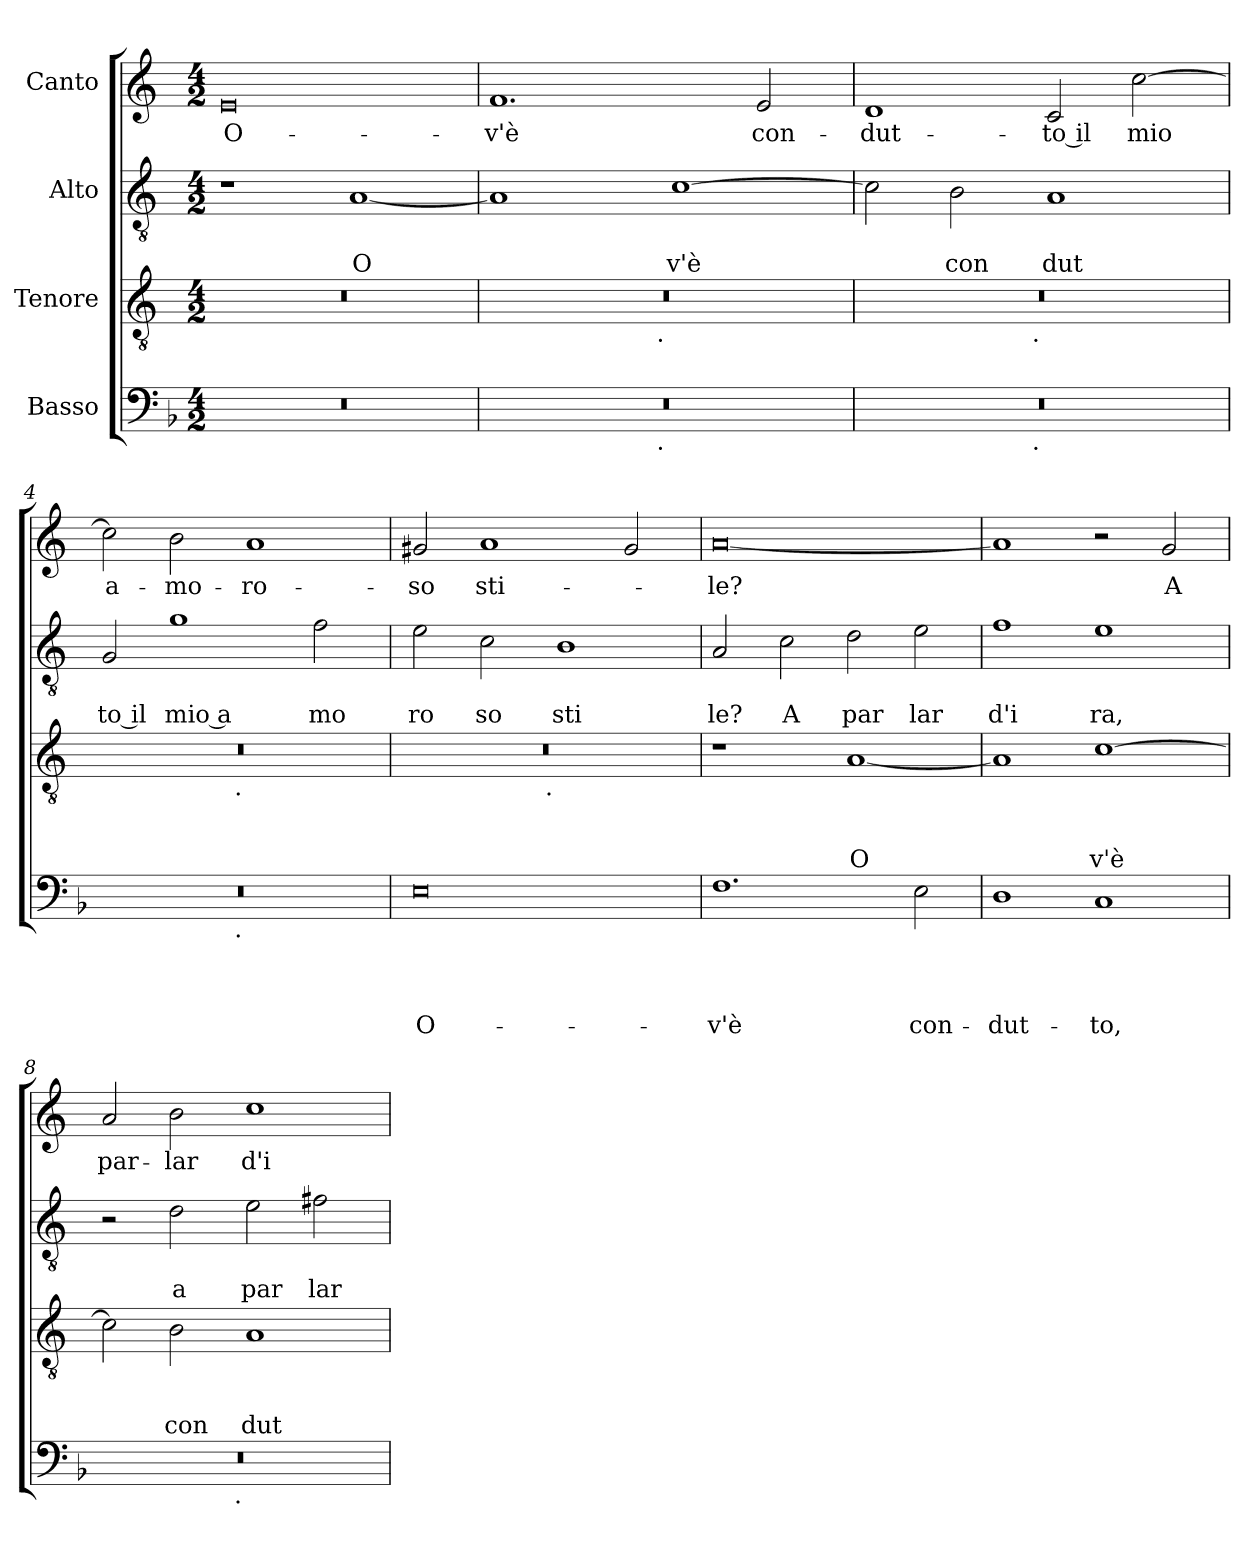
**kern	**text	**text	**text	**text	**kern	**text	**text	**text	**kern	**text	**text	**kern	**text
*part4	*part4	*part4	*part4	*part4	*part3	*part3	*part3	*part3	*part2	*part2	*part2	*part1	*part1
*staff4	*staff4	*staff4	*staff4	*staff4	*staff3	*staff3	*staff3	*staff3	*staff2	*staff2	*staff2	*staff1	*staff1
*I"Basso	*	*	*	*	*I"Tenore	*	*	*	*I"Alto	*	*	*I"Canto	*
*clefF4	*	*	*	*	*clefGv2	*	*	*	*clefGv2	*	*	*clefG2	*
*	*	*	*	*	*ITrd-3c-5	*	*	*	*ITrd-3c-5	*	*	*ITrd-3c-5	*
*k[b-]	*	*	*	*	*k[b-]	*	*	*	*k[b-]	*	*	*k[b-]	*
*F:	*	*	*	*	*F:	*	*	*	*F:	*	*	*F:	*
*M4/2	*	*	*	*	*M4/2	*	*	*	*M4/2	*	*	*M4/2	*
=1	=1	=1	=1	=1	=1	=1	=1	=1	=1	=1	=1	=1	=1
!	!	!	!	!	!	!	!	!	!	!	!	!	!LO:LY:b
0r	.	.	.	.	0r	.	.	.	1r	.	.	0a	O-
!	!	!	!	!	!	!	!	!	!	!	!LO:LY:b	!	!
.	.	.	.	.	.	.	.	.	[<1d	.	O	.	.
=2	=2	=2	=2	=2	=2	=2	=2	=2	=2	=2	=2	=2	=2
!	!	!	!	!	!	!	!	!	!	!	!	!	!LO:LY:b
*^	*	*	*	*	*^	*	*	*	*	*	*	*	*
0r	2ryy	.	.	.	.	0r	2ryy	.	.	.	1d]	.	.	1.b-	-v'è
.	4...ryy	.	.	.	.	.	4...ryy	.	.	.	.	.	.	.	.
!	!	!	!	!	!	!	!LO:TX:b:t=.	!	!	!	!	!	!	!	!
!	!LO:TX:b:t=.	!	!	!	!	!	!	!	!	!	!	!	!	!	!
.	1ryy	.	.	.	.	.	1ryy	.	.	.	.	.	.	.	.
!	!	!	!	!	!	!	!	!	!	!	!	!	!LO:LY:b	!	!
.	.	.	.	.	.	.	.	.	.	.	[>1f	.	v'è	.	.
!	!	!	!	!	!	!	!	!	!	!	!	!	!	!	!LO:LY:b
.	.	.	.	.	.	.	.	.	.	.	.	.	.	2a/	con-
.	32ryy	.	.	.	.	.	32ryy	.	.	.	.	.	.	.	.
=3	=3	=3	=3	=3	=3	=3	=3	=3	=3	=3	=3	=3	=3	=3	=3
!	!	!	!	!	!	!	!	!	!	!	!	!	!	!	!LO:LY:b
0r	2ryy	.	.	.	.	0r	2ryy	.	.	.	2f\]	.	.	1g	-dut-
!	!	!	!	!	!	!	!	!	!	!	!	!	!LO:LY:b	!	!
.	4...ryy	.	.	.	.	.	4...ryy	.	.	.	2e\	.	con	.	.
!	!	!	!	!	!	!	!LO:TX:b:t=.	!	!	!	!	!	!	!	!
!	!LO:TX:b:t=.	!	!	!	!	!	!	!	!	!	!	!	!	!	!
.	1ryy	.	.	.	.	.	1ryy	.	.	.	.	.	.	.	.
!	!	!	!	!	!	!	!	!	!	!	!	!	!LO:LY:b	!	!LO:LY:b:rj
.	.	.	.	.	.	.	.	.	.	.	1d	.	dut	2f/	-to il
!	!	!	!	!	!	!	!	!	!	!	!	!	!	!	!LO:LY:b
.	.	.	.	.	.	.	.	.	.	.	.	.	.	[>2ff\	mio
.	32ryy	.	.	.	.	.	32ryy	.	.	.	.	.	.	.	.
=4	=4	=4	=4	=4	=4	=4	=4	=4	=4	=4	=4	=4	=4	=4	=4
!	!	!	!	!	!	!	!	!	!	!	!	!	!LO:LY:b:rj	!	!LO:LY:b:rj
0r	2ryy	.	.	.	.	0r	2ryy	.	.	.	2c/	.	to il	2ff\]	a-
!	!	!	!	!	!	!	!	!	!	!	!	!	!LO:LY:b:rj	!	!LO:LY:b
.	4...ryy	.	.	.	.	.	4...ryy	.	.	.	1cc	.	mio a	2ee\	-mo-
!	!	!	!	!	!	!	!LO:TX:b:t=.	!	!	!	!	!	!	!	!
!	!LO:TX:b:t=.	!	!	!	!	!	!	!	!	!	!	!	!	!	!
.	1ryy	.	.	.	.	.	1ryy	.	.	.	.	.	.	.	.
!	!	!	!	!	!	!	!	!	!	!	!	!	!	!	!LO:LY:b
.	.	.	.	.	.	.	.	.	.	.	.	.	.	1dd	-ro-
!	!	!	!	!	!	!	!	!	!	!	!	!	!LO:LY:b	!	!
.	.	.	.	.	.	.	.	.	.	.	2b-\	.	mo	.	.
.	32ryy	.	.	.	.	.	32ryy	.	.	.	.	.	.	.	.
=5	=5	=5	=5	=5	=5	=5	=5	=5	=5	=5	=5	=5	=5	=5	=5
!	!	!	!	!	!LO:LY:b	!	!	!	!	!	!	!	!LO:LY:b	!	!LO:LY:b
*v	*v	*	*	*	*	*	*	*	*	*	*	*	*	*	*
0E	.	.	.	O-	0r	2ryy	.	.	.	2a\	.	ro	2cc#X/	-so
!	!	!	!	!	!	!	!	!	!	!	!	!LO:LY:b	!	!LO:LY:b
.	.	.	.	.	.	4...ryy	.	.	.	2f\	.	so	1dd	sti-
!	!	!	!	!	!	!LO:TX:b:t=.	!	!	!	!	!	!	!	!
.	.	.	.	.	.	1ryy	.	.	.	.	.	.	.	.
!	!	!	!	!	!	!	!	!	!	!	!	!LO:LY:b	!	!
.	.	.	.	.	.	.	.	.	.	1e	.	sti	.	.
.	.	.	.	.	.	.	.	.	.	.	.	.	2cc#/	.
.	.	.	.	.	.	32ryy	.	.	.	.	.	.	.	.
!!LO:LB:g=z
=6	=6	=6	=6	=6	=6	=6	=6	=6	=6	=6	=6	=6	=6	=6
!	!	!	!	!LO:LY:b	!	!	!	!	!	!	!	!LO:LY:b	!	!LO:LY:b
*	*	*	*	*	*v	*v	*	*	*	*	*	*	*	*
1.F	.	.	.	-v'è	1r	.	.	.	2d/	.	le?	[<0dd	-le?
!	!	!	!	!	!	!	!	!	!	!	!LO:LY:b	!	!
.	.	.	.	.	.	.	.	.	2f\	.	A	.	.
!	!	!	!	!	!	!	!	!LO:LY:b	!	!	!LO:LY:b	!	!
.	.	.	.	.	[<1d	.	.	O	2g\	.	par	.	.
!	!	!	!	!LO:LY:b	!	!	!	!	!	!	!LO:LY:b	!	!
2E\	.	.	.	con-	.	.	.	.	2a\	.	lar	.	.
=7	=7	=7	=7	=7	=7	=7	=7	=7	=7	=7	=7	=7	=7
!	!	!	!	!LO:LY:b	!	!	!	!	!	!	!LO:LY:b	!	!
1D	.	.	.	-dut-	1d]	.	.	.	1b-	.	d'i	1dd]	.
!	!	!	!	!LO:LY:b	!	!	!	!LO:LY:b	!	!	!LO:LY:b	!	!
1C	.	.	.	-to,	[>1f	.	.	v'è	1a	.	ra,	2r	.
!	!	!	!	!	!	!	!	!	!	!	!	!	!LO:LY:b
.	.	.	.	.	.	.	.	.	.	.	.	2cc/	A
=8	=8	=8	=8	=8	=8	=8	=8	=8	=8	=8	=8	=8	=8
!	!	!	!	!	!	!	!	!	!	!	!	!	!LO:LY:b
*^	*	*	*	*	*	*	*	*	*	*	*	*	*
0r	2ryy	.	.	.	.	2f\]	.	.	.	2r	.	.	2dd/	par-
!	!	!	!	!	!	!	!	!	!LO:LY:b	!	!	!LO:LY:b	!	!LO:LY:b
.	4...ryy	.	.	.	.	2e\	.	.	con	2g\	.	a	2ee\	-lar
!	!LO:TX:b:t=.	!	!	!	!	!	!	!	!	!	!	!	!	!
.	1ryy	.	.	.	.	.	.	.	.	.	.	.	.	.
!	!	!	!	!	!	!	!	!	!LO:LY:b	!	!	!LO:LY:b	!	!LO:LY:b
.	.	.	.	.	.	1d	.	.	dut	2a\	.	par	1ff	d'i-
!	!	!	!	!	!	!	!	!	!	!	!	!LO:LY:b	!	!
.	.	.	.	.	.	.	.	.	.	2bn\	.	lar	.	.
.	32ryy	.	.	.	.	.	.	.	.	.	.	.	.	.
*v	*v	*	*	*	*	*	*	*	*	*	*	*	*	*
=	=	=	=	=	=	=	=	=	=	=	=	=	=
*-	*-	*-	*-	*-	*-	*-	*-	*-	*-	*-	*-	*-	*-
